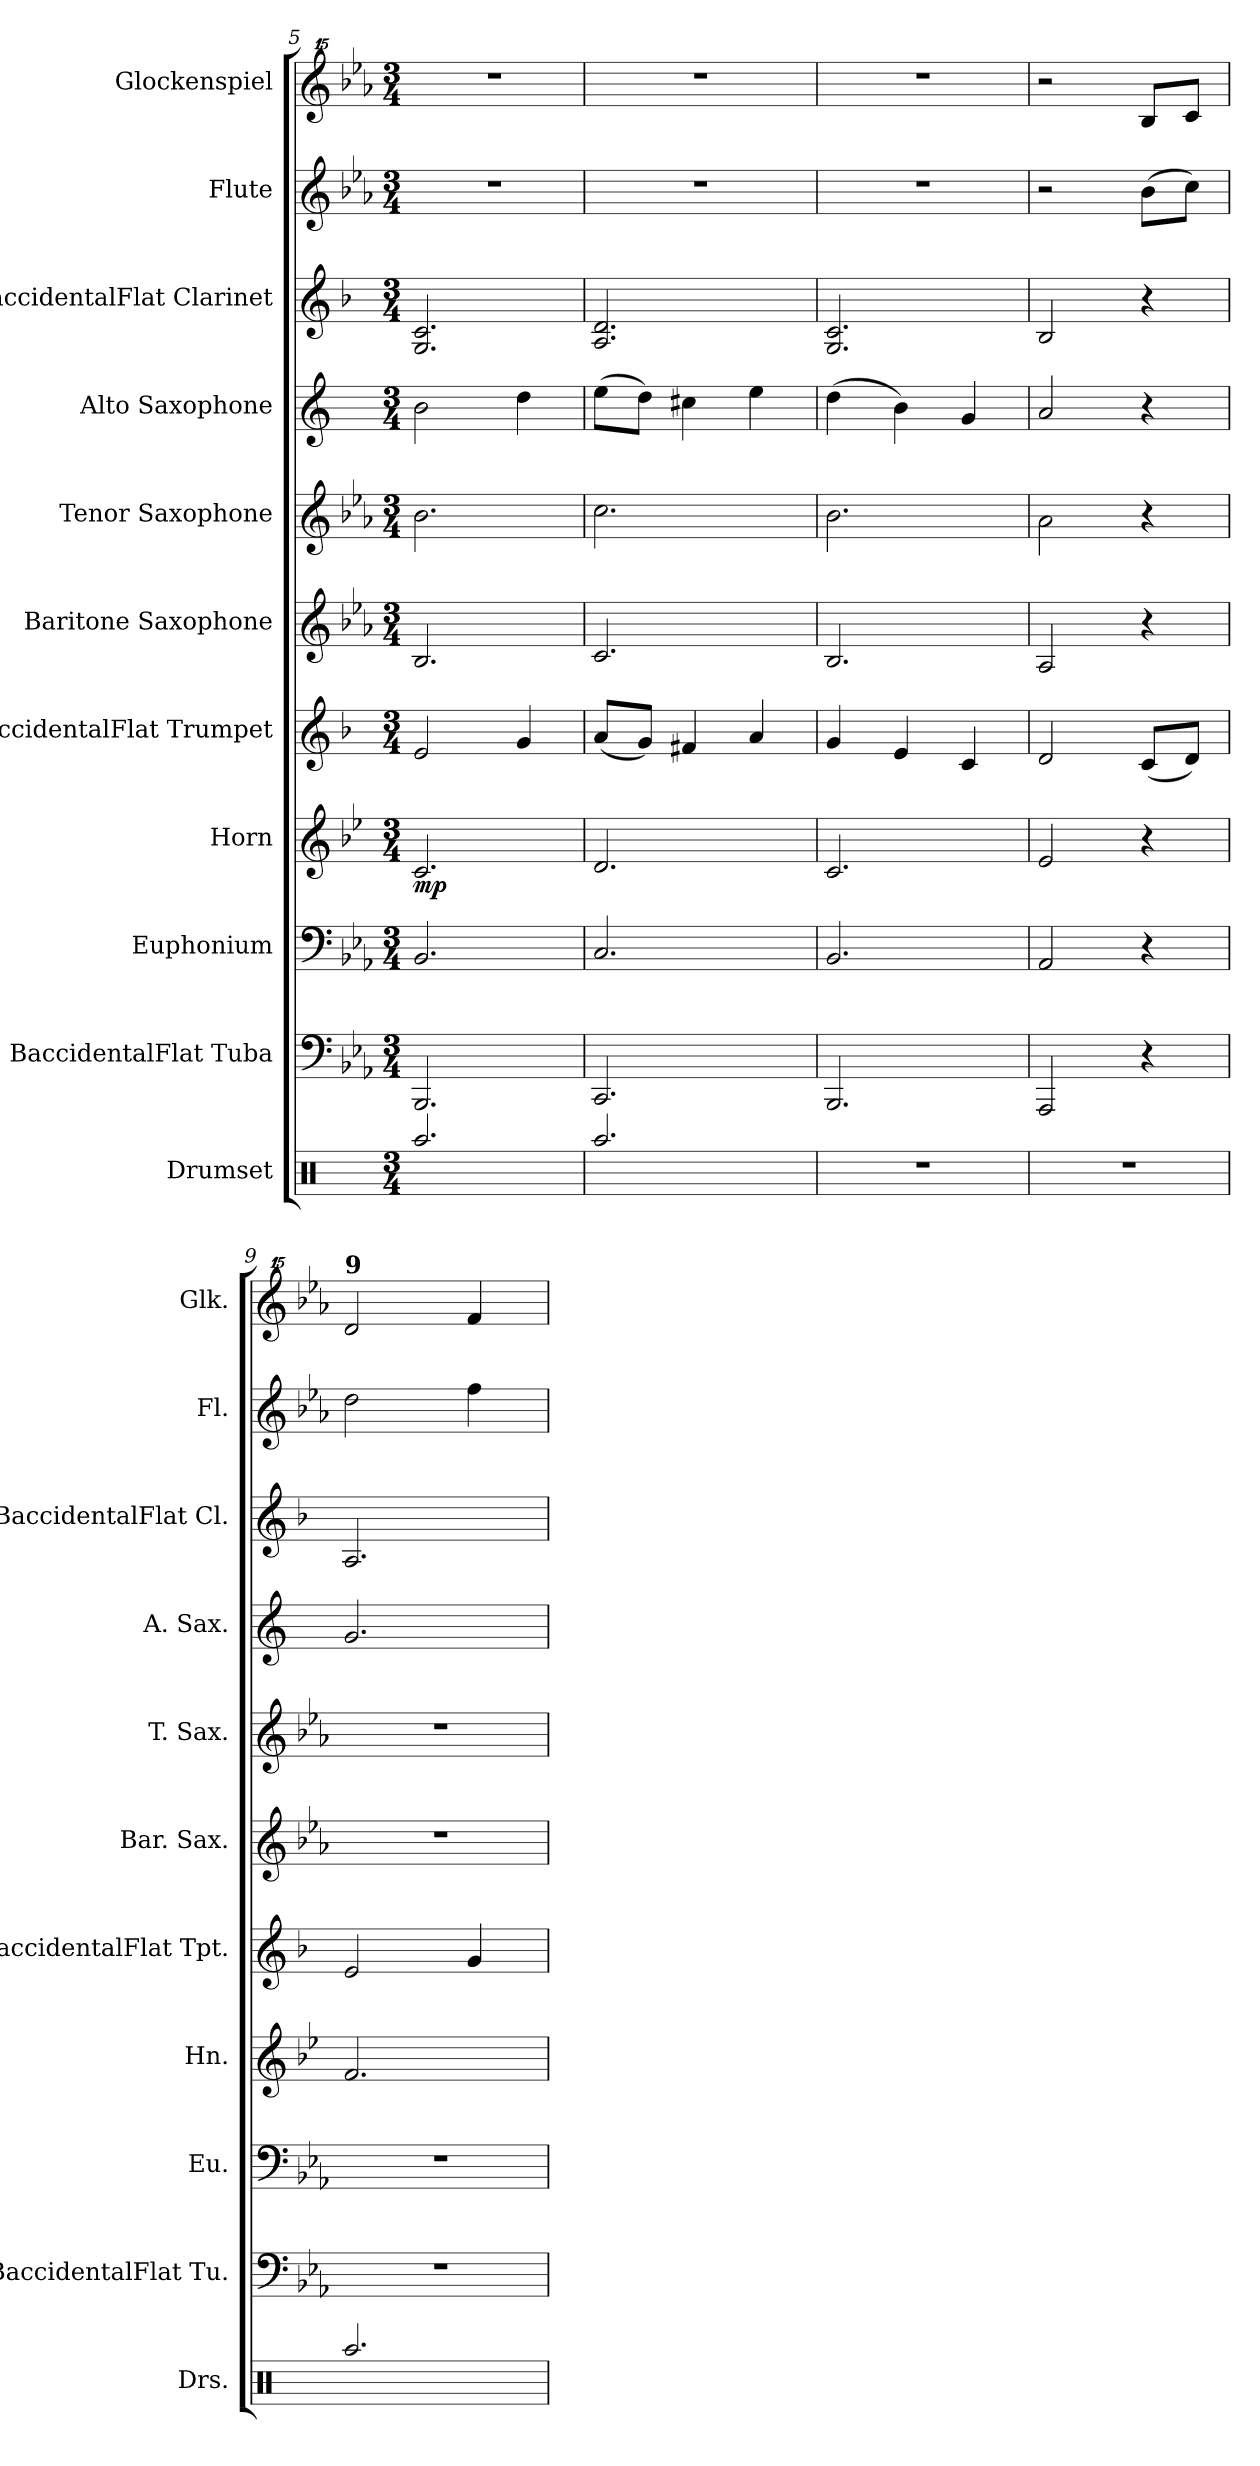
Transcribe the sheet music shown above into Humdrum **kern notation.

**kern	**kern	**kern	**kern	**dynam	**kern	**kern	**kern	**kern	**kern	**kern	**kern
*part11	*part10	*part9	*part8	*part8	*part7	*part6	*part5	*part4	*part3	*part2	*part1
*staff11	*staff10	*staff9	*staff8	*staff8	*staff7	*staff6	*staff5	*staff4	*staff3	*staff2	*staff1
*I"Drumset	*I"BaccidentalFlat Tuba	*I"Euphonium	*I"Horn	*	*I"BaccidentalFlat Trumpet	*I"Baritone Saxophone	*I"Tenor Saxophone	*I"Alto Saxophone	*I"BaccidentalFlat Clarinet	*I"Flute	*I"Glockenspiel
*I'Drs.	*I'BaccidentalFlat Tu.	*I'Eu.	*I'Hn.	*	*I'BaccidentalFlat Tpt.	*I'Bar. Sax.	*I'T. Sax.	*I'A. Sax.	*I'BaccidentalFlat Cl.	*I'Fl.	*I'Glk.
*clefX	*clefF4	*clefF4	*clefG2	*	*clefG2	*clefG2	*clefG2	*clefG2	*clefG2	*clefG2	*clefG^^2
*	*	*	*ITrd4c7	*	*ITrd1c2	*ITrd12c21	*ITrd8c14	*ITrd5c9	*ITrd1c2	*	*
*k[]	*k[b-e-a-]	*k[b-e-a-]	*k[b-e-a-]	*	*k[b-e-a-]	*k[b-e-a-]	*k[b-e-a-]	*k[b-e-a-]	*k[b-e-a-]	*k[b-e-a-]	*k[b-e-a-]
*M3/4	*M3/4	*M3/4	*M3/4	*	*M3/4	*M3/4	*M3/4	*M3/4	*M3/4	*M3/4	*M3/4
=5	=5	=5	=5	=5	=5	=5	=5	=5	=5	=5	=5
!	!	!	!	!LO:DY:b	!	!	!	!	!	!	!
2.Raa/	2.BBB-/	2.BB-/	2.F/	mp	2d/	2.BB-/	2.B-\	2d\	2.F/ 2.B-/	2.r	2.r
.	.	.	.	.	4f/	.	.	4f\	.	.	.
=6	=6	=6	=6	=6	=6	=6	=6	=6	=6	=6	=6
2.Raa/	2.CC/	2.C/	2.G/	.	(8g/L	2.C/	2.c\	(8g\L	2.G/ 2.c/	2.r	2.r
.	.	.	.	.	8f/J)	.	.	8f\J)	.	.	.
.	.	.	.	.	4en/	.	.	4en\	.	.	.
.	.	.	.	.	4g/	.	.	4g\	.	.	.
=7	=7	=7	=7	=7	=7	=7	=7	=7	=7	=7	=7
2.r	2.BBB-/	2.BB-/	2.F/	.	4f/	2.BB-/	2.B-\	(4f\	2.F/ 2.B-/	2.r	2.r
.	.	.	.	.	4d/	.	.	4d\)	.	.	.
.	.	.	.	.	4B-/	.	.	4B-/	.	.	.
!!LO:PB:g=z
=8	=8	=8	=8	=8	=8	=8	=8	=8	=8	=8	=8
2.r	2AAA-/	2AA-/	2A-/	.	2c/	2AA-/	2A-\	2c/	2A-/	2r	2r
.	4r	4r	4r	.	(8B-/L	4r	4r	4r	4r	(8b-\L	8bb-/L
.	.	.	.	.	8c/J)	.	.	.	.	8cc\J)	8ccc/J
=9	=9	=9	=9	=9	=9	=9	=9	=9	=9	=9	=9
!	!	!	!	!	!	!	!	!	!	!	!LO:TX:a:B:t=9
2.Raa/	2.r	2.r	2.B-/	.	2d/	2.r	2.r	2.B-/	2.G/	2dd\	2ddd/
.	.	.	.	.	4f/	.	.	.	.	4ff\	4fff/
=	=	=	=	=	=	=	=	=	=	=	=
*-	*-	*-	*-	*-	*-	*-	*-	*-	*-	*-	*-
